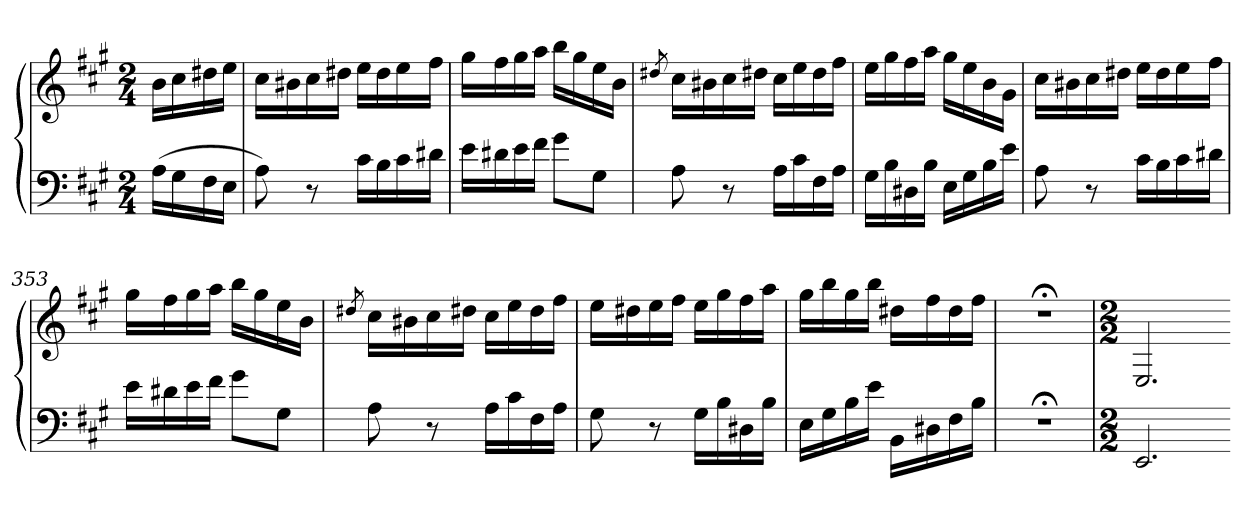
**kern	**kern
*part1	*part1
*staff2	*staff1
*clefF4	*clefG2
*k[f#c#g#]	*k[f#c#g#]
*A:	*A:
*M2/4	*M2/4
=	=
(16ALL	16bLL
16G#	16cc#
16F#	16dd#X
16EJJ	16eeJJ
=348	=348
8A)	16cc#LL
.	16b#X
8r	16cc#
.	16dd#XJJ
16c#LL	16eeLL
16B	16dd#
16c#	16ee
16d#XJJ	16ff#JJ
=349	=349
16eLL	16gg#LL
16d#X	16ff#
16e	16gg#
16f#JJ	16aaJJ
8g#L	16bbLL
.	16gg#
8G#J	16ee
.	16bJJ
=350	=350
.	8qdd#X
8A	16cc#LL
.	16b#X
8r	16cc#
.	16dd#XJJ
16ALL	16cc#LL
16c#	16ee
16F#	16dd#
16AJJ	16ff#JJ
=351	=351
16G#LL	16eeLL
16B	16gg#
16D#X	16ff#
16BJJ	16aaJJ
16ELL	16gg#LL
16G#	16ee
16B	16b
16eJJ	16g#JJ
=352	=352
8A	16cc#LL
.	16b#X
8r	16cc#
.	16dd#XJJ
16c#LL	16eeLL
16B	16dd#
16c#	16ee
16d#XJJ	16ff#JJ
=353	=353
16eLL	16gg#LL
16d#X	16ff#
16e	16gg#
16f#JJ	16aaJJ
8g#L	16bbLL
.	16gg#
8G#J	16ee
.	16bJJ
=354	=354
.	8qdd#X
8A	16cc#LL
.	16b#X
8r	16cc#
.	16dd#XJJ
16ALL	16cc#LL
16c#	16ee
16F#	16dd#
16AJJ	16ff#JJ
=355	=355
8G#	16eeLL
.	16dd#X
8r	16ee
.	16ff#JJ
16G#LL	16eeLL
16B	16gg#
16D#X	16ff#
16BJJ	16aaJJ
=356	=356
16ELL	16gg#LL
16G#	16bb
16B	16gg#
16eJJ	16bbJJ
16BBLL	16dd#XLL
16D#X	16ff#
16F#	16dd#
16BJJ	16ff#JJ
=357	=357
2r;<	2r;<
=358	=358
*M2/2	*M2/2
2.EE	2.E
=-	=-
*-	*-
